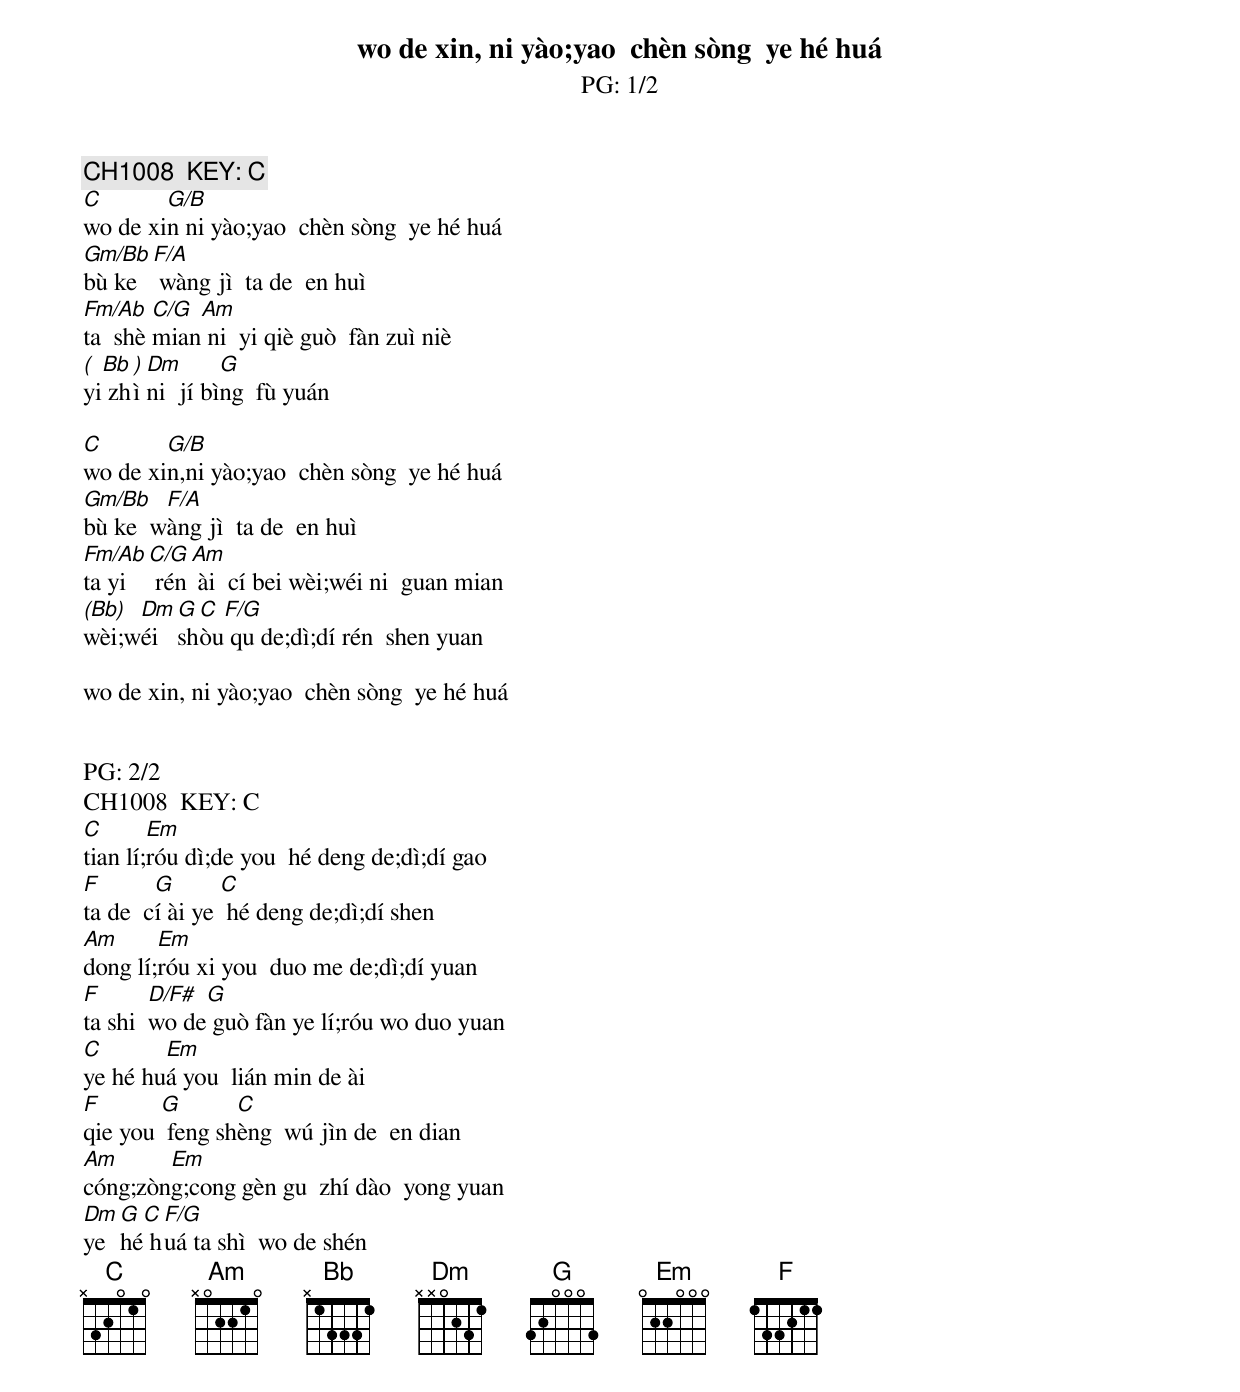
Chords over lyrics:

wo de xin, ni yào;yao  chèn sòng  ye hé huá
PG: 1/2
CH1008	KEY: C
C	G/B
wo de xin ni yào;yao  chèn sòng  ye hé huá
Gm/Bb F/A
bù ke  wàng jì  ta de  en huì
Fm/Ab	C/G Am
ta  shè mian ni  yi qiè guò  fàn zuì niè
( Bb ) Dm	G
yi zhì ni  jí bìng  fù yuán

C	G/B
wo de xin,ni yào;yao  chèn sòng  ye hé huá
Gm/Bb	F/A
bù ke  wàng jì  ta de  en huì
Fm/Ab C/G Am
ta yi  rén ài  cí bei wèi;wéi ni  guan mian
(Bb) Dm G C F/G
wèi;wéi shòu qu de;dì;dí rén  shen yuan

wo de xin, ni yào;yao  chèn sòng  ye hé huá


PG: 2/2
CH1008	KEY: C
C	Em
tian lí;róu dì;de you  hé deng de;dì;dí gao
F	G	C
ta de  cí ài ye  hé deng de;dì;dí shen
Am	Em
dong lí;róu xi you  duo me de;dì;dí yuan
F	D/F# G
ta shi  wo de guò fàn ye lí;róu wo duo yuan
C	Em
ye hé huá you  lián min de ài
F	G	C
qie you  feng shèng  wú jìn de  en dian
Am	Em
cóng;zòng;cong gèn gu  zhí dào  yong yuan
Dm G C F/G
ye hé huá ta shì  wo de shén
